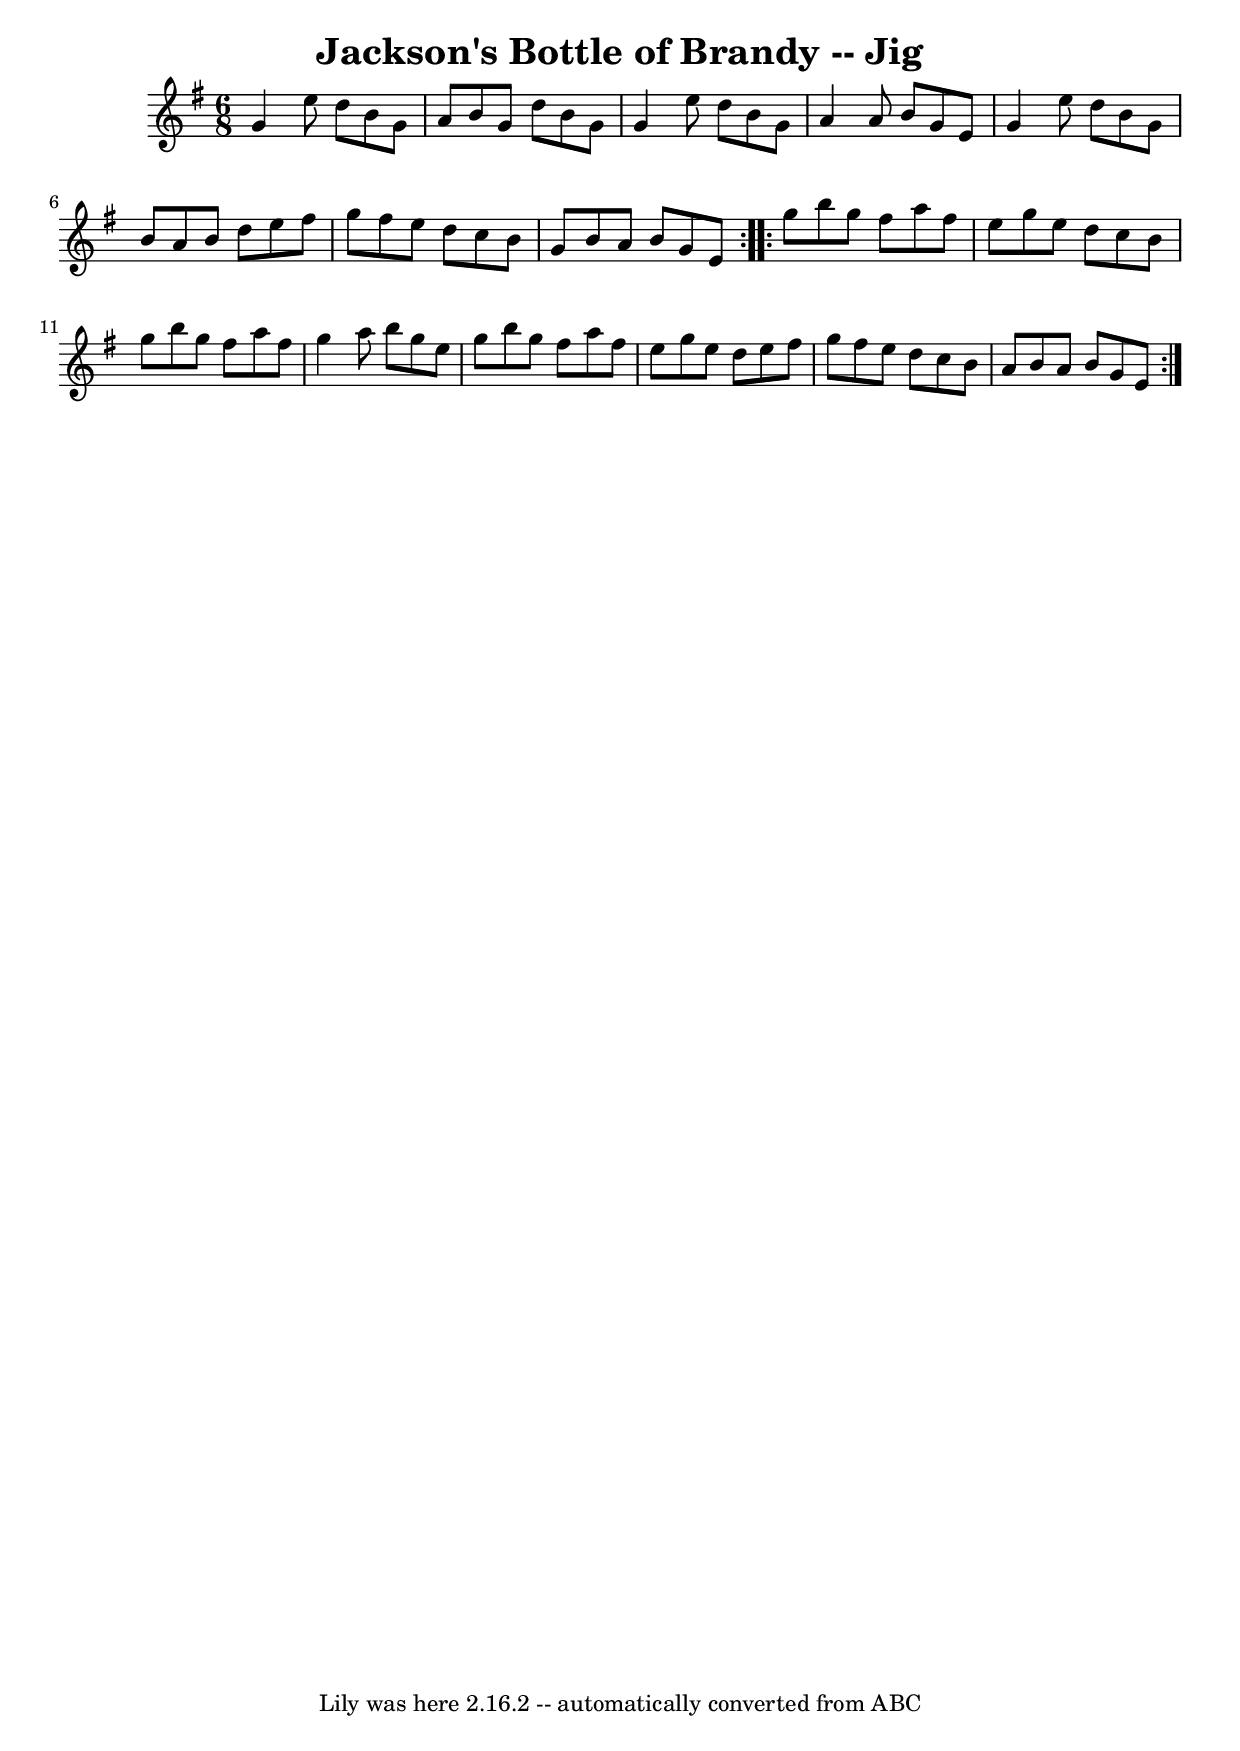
\version "2.16.2"
\include "Mammoth.ily"
\header {
  %% book = "Ryan's Mammoth Collection"
  crossRefNumber = "1"
  footnotes = "\\\\111 623"
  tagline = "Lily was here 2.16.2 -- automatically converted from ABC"
  title = "Jackson's Bottle of Brandy -- Jig"

}
voicedefault =  {



  \repeat volta 2 {

    \time 6/8 
    \key g \major
    g'4 e''8 d''8 b'8 g'8    |
    a'8   
    b'8 g'8 d''8 b'8 g'8    |
    g'4 e''8 d''8 b'8    
    g'8    |
    a'4 a'8 b'8 g'8 e'8    |
    g'4 e''8   
    d''8 b'8 g'8    |
    b'8 a'8 b'8 d''8 e''8 fis''8   
    |
    g''8 fis''8 e''8 d''8 c''8 b'8    |
    g'8    
    b'8 a'8 b'8 g'8 e'8    
  }     
  \repeat volta 2 {
    g''8 b''8    
    g''8 fis''8 a''8 fis''8    |
    e''8 g''8 e''8 d''8    
    c''8 b'8    |
    g''8 b''8 g''8 fis''8 a''8 fis''8    
    |
    g''4 a''8 b''8 g''8 e''8    |
    g''8 b''8    
    g''8 fis''8 a''8 fis''8    |
    e''8 g''8 e''8 d''8    
    e''8 fis''8    |
    g''8 fis''8 e''8 d''8 c''8 b'8    
    |
    a'8 b'8 a'8 b'8 g'8 e'8    
  }   

}

\score{
  <<

    \context Staff="default"
    {
      \voicedefault 
      
    }

  >>
  \layout {
    
  }
  \midi {
  }

}
